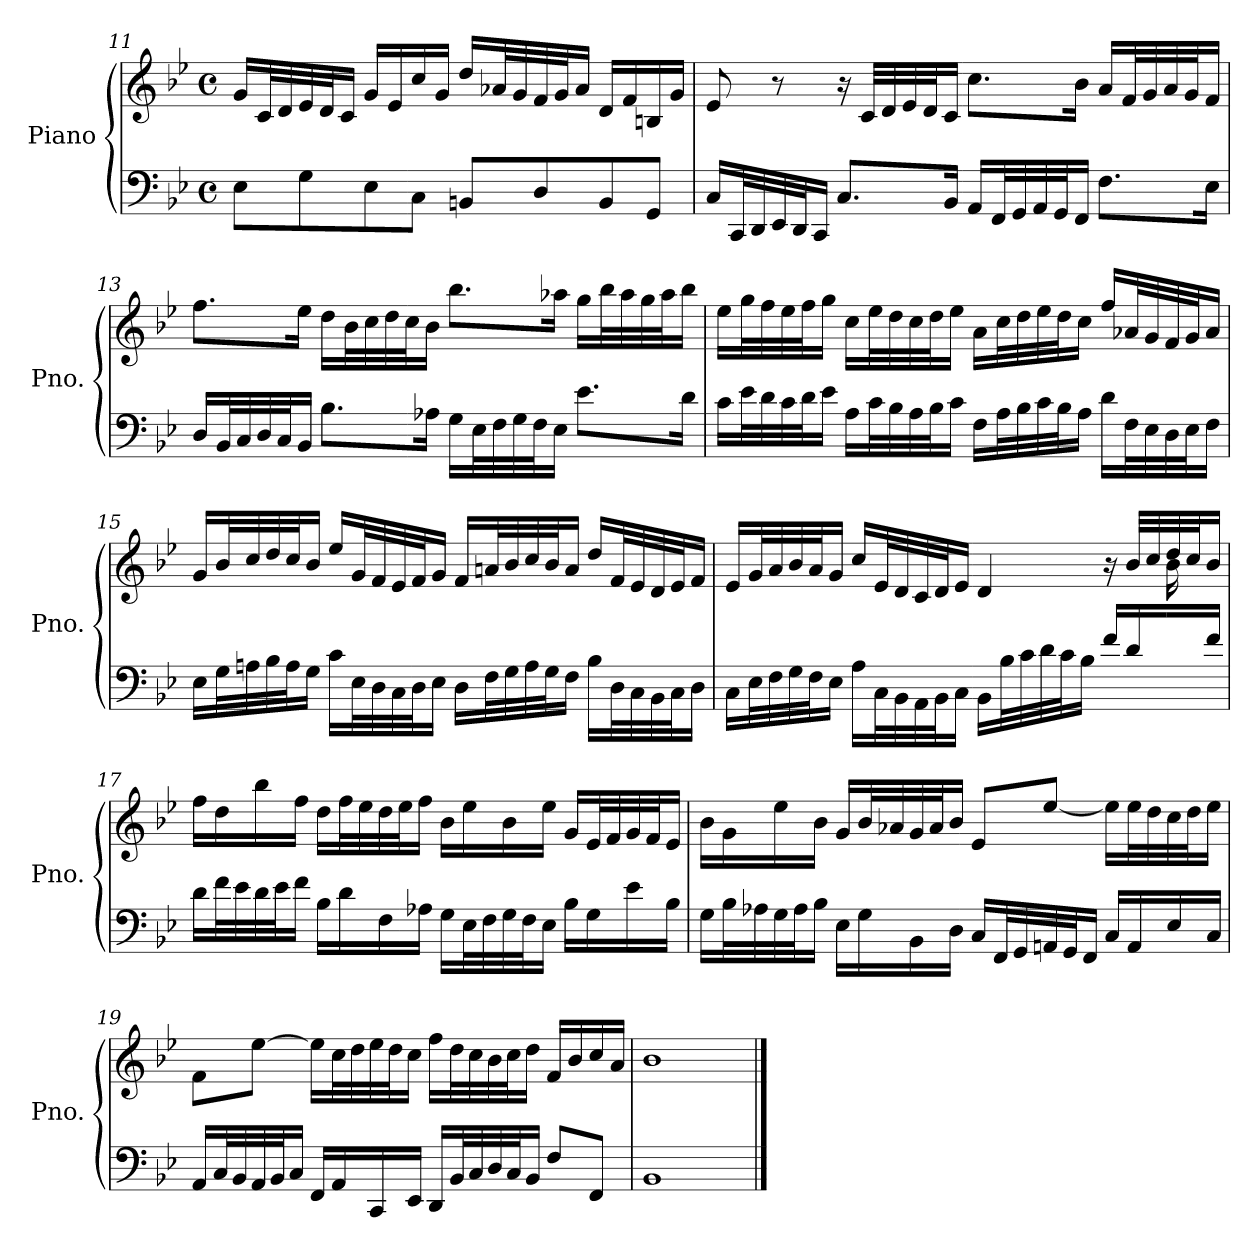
**kern	**kern
*part1	*part1
*staff2	*staff1
*I"Piano	*
*I'Pno.	*
*clefF4	*clefG2
*k[b-e-]	*k[b-e-]
*M4/4	*M4/4
*met(c)	*met(c)
=11	=11
8E-\L	16g/LL
.	32c/L
.	32d/
8G\	32e-/
.	32d/J
.	16c/JJ
8E-\	16g/LL
.	16e-/
8C\J	16cc/
.	16g/JJ
8BBn/L	16dd/LL
.	32a-X/L
.	32g/
8D/	32f/
.	32g/J
.	16a-/JJ
8BB/	16d/LL
.	16f/
8GG/J	16Bn/
.	16g/JJ
=12	=12
16C/LL	8e-/
32CC/L	.
32DD/	.
32EE-/	8r
32DD/J	.
16CC/JJ	.
8.C/L	16r
.	32c/LLL
.	32d/
.	32e-/
.	32d/J
16BB-/Jk	16c/JJ
16AA/LL	8.cc\L
32FF/L	.
32GG/	.
32AA/	.
32GG/J	.
16FF/JJ	16b-\Jk
8.F\L	16a/LL
.	32f/L
.	32g/
.	32a/
.	32g/J
16E-\Jk	16f/JJ
=13	=13
16D/LL	8.ff\L
32BB-/L	.
32C/	.
32D/	.
32C/J	.
16BB-/JJ	16ee-\Jk
8.B-\L	16dd\LL
.	32b-\L
.	32cc\
.	32dd\
.	32cc\J
16A-X\Jk	16b-\JJ
16G\LL	8.bb-\L
32E-\L	.
32F\	.
32G\	.
32F\J	.
16E-\JJ	16aa-X\Jk
8.e-\L	16gg\LL
.	32bb-\L
.	32aa-\
.	32gg\
.	32aa-\J
16d\Jk	16bb-\JJ
=14	=14
16c\LL	16ee-\LL
32e-\L	32gg\L
32d\	32ff\
32c\	32ee-\
32d\J	32ff\J
16e-\JJ	16gg\JJ
16A\LL	16cc\LL
32c\L	32ee-\L
32B-\	32dd\
32A\	32cc\
32B-\J	32dd\J
16c\JJ	16ee-\JJ
16F\LL	16a\LL
32A\L	32cc\L
32B-\	32dd\
32c\	32ee-\
32B-\J	32dd\J
16A\JJ	16cc\JJ
16d\LL	16ff/LL
32F\L	32a-X/L
32E-\	32g/
32D\	32f/
32E-\J	32g/J
16F\JJ	16a-/JJ
=15	=15
16E-\LL	16g/LL
32G\L	32b-/L
32An\	32cc/
32B-\	32dd/
32A\J	32cc/J
16G\JJ	16b-/JJ
16c\LL	16ee-/LL
32E-\L	32g/L
32D\	32f/
32C\	32e-/
32D\J	32f/J
16E-\JJ	16g/JJ
16D\LL	16f/LL
32F\L	32an/L
32G\	32b-/
32A\	32cc/
32G\J	32b-/J
16F\JJ	16a/JJ
16B-\LL	16dd/LL
32D\L	32f/L
32C\	32e-/
32BB-\	32d/
32C\J	32e-/J
16D\JJ	16f/JJ
=16	=16
*	*^
16C\LL	16e-/LL	2..ryy
32E-\L	32g/L	.
32F\	32a/	.
32G\	32b-/	.
32F\J	32a/J	.
16E-\JJ	16g/JJ	.
16A\LL	16cc/LL	.
32C\L	32e-/L	.
32BB-\	32d/	.
32AA\	32c/	.
32BB-\J	32d/J	.
16C\JJ	16e-/JJ	.
16BB-\LL	4d/	.
32B-\L	.	.
32c\	.	.
32d\	.	.
32c\J	.	.
16B-\JJ	.	.
16f/LL	16r	.
16d/	32b-/LLL	.
.	32cc/	.
16ryy	32dd/	16b-\
.	32cc/J	.
16f/JJ	16b-/JJ	16ryy
*	*v	*v
=17	=17
16d\LL	16ff\LL
32f\L	16dd\
32e-\	.
32d\	16bb-\
32e-\J	.
16f\JJ	16ff\JJ
16B-\LL	16dd\LL
16d\	32ff\L
.	32ee-\
16F\	32dd\
.	32ee-\J
16A-X\JJ	16ff\JJ
16G\LL	16b-\LL
32E-\L	16ee-\
32F\	.
32G\	16b-\
32F\J	.
16E-\JJ	16ee-\JJ
16B-\LL	16g/LL
16G\	32e-/L
.	32f/
16e-\	32g/
.	32f/J
16B-\JJ	16e-/JJ
=18	=18
16G\LL	16b-\LL
32B-\L	16g\
32A-X\	.
32G\	16ee-\
32A-\J	.
16B-\JJ	16b-\JJ
16E-\LL	16g/LL
16G\	32b-/L
.	32a-X/
16BB-\	32g/
.	32a-/J
16D\JJ	16b-/JJ
16C/LL	8e-/L
32FF/L	.
32GG/	.
32AAn/	[8ee-/J
32GG/J	.
16FF/JJ	.
16C/LL	16ee-\LL]
16AA/	32ee-\L
.	32dd\
16E-/	32cc\
.	32dd\J
16C/JJ	16ee-\JJ
=19	=19
16AA/LL	8f\L
32C/L	.
32BB-/	.
32AA/	[8ee-\J
32BB-/J	.
16C/JJ	.
16FF/LL	16ee-\LL]
16AA/	32cc\L
.	32dd\
16CC/	32ee-\
.	32dd\J
16EE-/JJ	16cc\JJ
16DD/LL	16ff\LL
32BB-/L	32dd\L
32C/	32cc\
32D/	32b-\
32C/J	32cc\J
16BB-/JJ	16dd\JJ
8F/L	16f/LL
.	16b-/
8FF/J	16cc/
.	16a/JJ
=20	=20
1BB-	1b-
==	==
*-	*-
